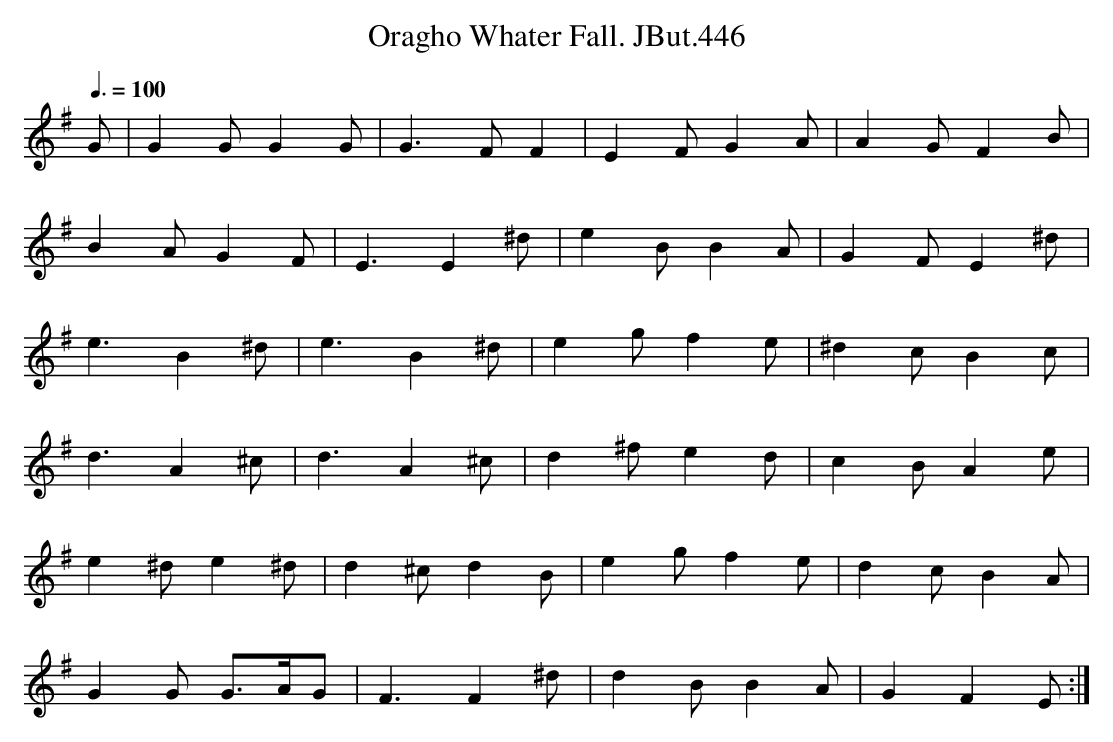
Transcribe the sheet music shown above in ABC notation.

X:1
T:Oragho Whater Fall. JBut.446
M:6/8L:1/8
Q:3/8=100
K:G
G|G2G G2G|G3 FF2|E2F G2A|A2G F2B|
B2A G2F|E3 E2^d|e2B B2A|G2F E2^d|
e3 B2^d|e3 B2^d|e2g f2e|^d2c B2c|
d3 A2^c|d3 A2^c|d2^f e2d|c2B A2e|
e2^d e2^d|d2^c d2B|e2g f2e|d2c B2A|
G2G G>AG|F3 F2^d|d2B B2A|G2 F2 E:|
